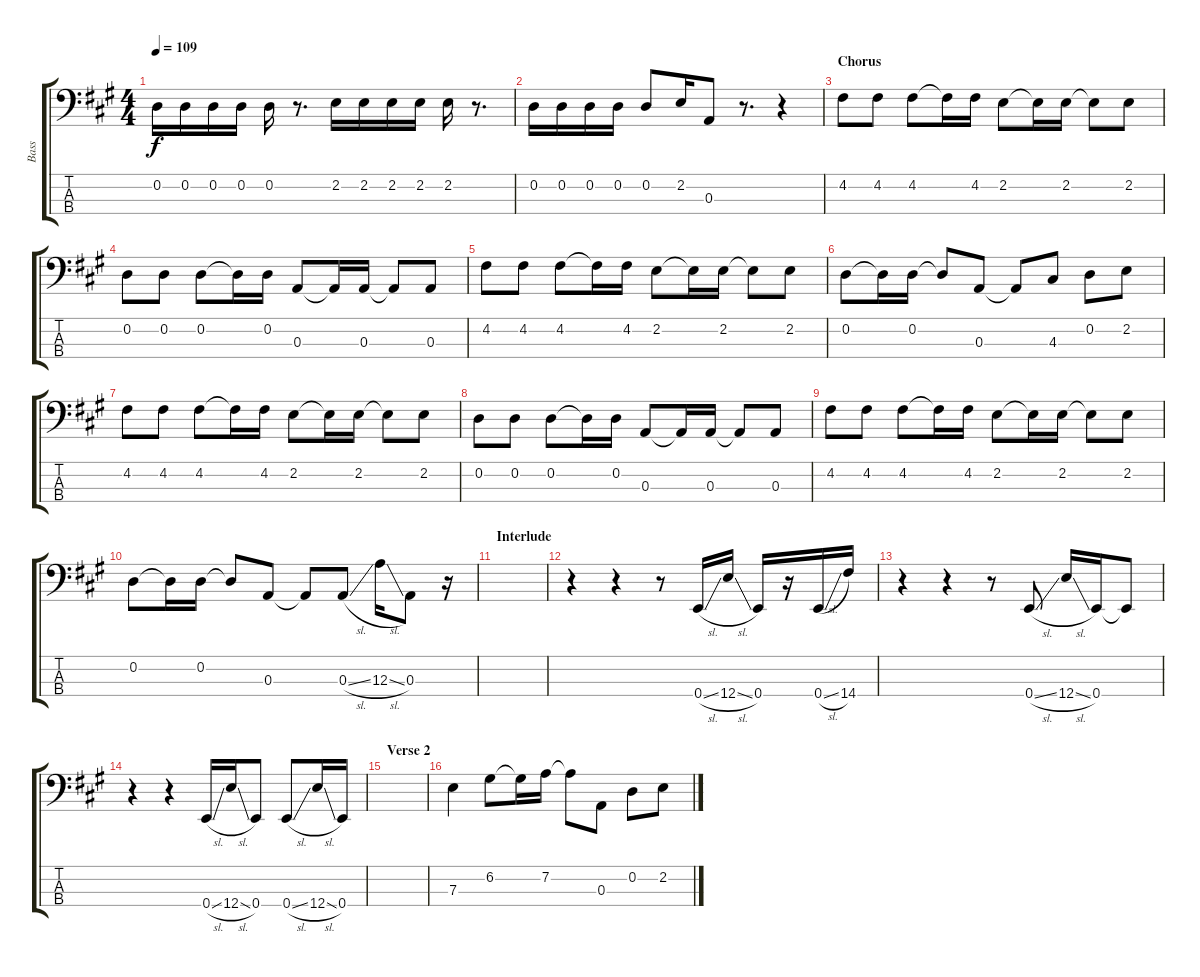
\track ("Bass" "Bass") {instrument electricbassfinger}
\staff {score tabs}
\tuning (G2 D2 A1 E1) {hide}
\ts (4 4)
\tempo 109
\clef f4
\ks f#minor
0.2.16{dy f} 0.2.16 0.2.16 0.2.16 0.2.16 r.8{d} 2.2.16 2.2.16 2.2.16 2.2.16 2.2.16 r.8{d} |
0.2.16 0.2.16 0.2.16 0.2.16 0.2.8 2.2.16 0.3.8 r.8{d} r.4 |
\section ("" "Chorus")
4.2.8 4.2.8 4.2.8 4.2{t}.16 4.2.16 2.2.8 2.2{t}.16 2.2.16 2.2{t}.8 2.2.8 |
0.2.8 0.2.8 0.2.8 0.2{t}.16 0.2.16 0.3.8 0.3{t}.16 0.3.16 0.3{t}.8 0.3.8 |
4.2.8 4.2.8 4.2.8 4.2{t}.16 4.2.16 2.2.8 2.2{t}.16 2.2.16 2.2{t}.8 2.2.8 |
0.2.8 0.2{t}.16 0.2.16 0.2{t}.8 0.3.8 0.3{t}.8 4.3.8 0.2.8 2.2.8 |
4.2.8 4.2.8 4.2.8 4.2{t}.16 4.2.16 2.2.8 2.2{t}.16 2.2.16 2.2{t}.8 2.2.8 |
0.2.8 0.2.8 0.2.8 0.2{t}.16 0.2.16 0.3.8 0.3{t}.16 0.3.16 0.3{t}.8 0.3.8 |
4.2.8 4.2.8 4.2.8 4.2{t}.16 4.2.16 2.2.8 2.2{t}.16 2.2.16 2.2{t}.8 2.2.8 |
0.2.8 0.2{t}.16 0.2.16 0.2{t}.8 0.3.8 0.3{t}.8 0.3{sl}.8 12.3{sl}.16 0.3.8 r.16 |
\section ("" "Interlude")
|
r.4 r.4 r.8 0.4{sl}.16 12.4{sl}.16 0.4.16 r.16 0.4{sl}.16 14.4.16 |
r.4 r.4 r.8 0.4{sl}.8 12.4{sl}.16 0.4.16 0.4{t}.8 |
r.4 r.4 0.4{sl}.16 12.4{sl}.16 0.4.8 0.4{sl}.8 12.4{sl}.16 0.4.16 |
\section ("" "Verse 2")
|
7.3.4 6.2.8 6.2{t}.16 7.2.16 7.2{t}.8 0.3.8 0.2.8 2.2.8
